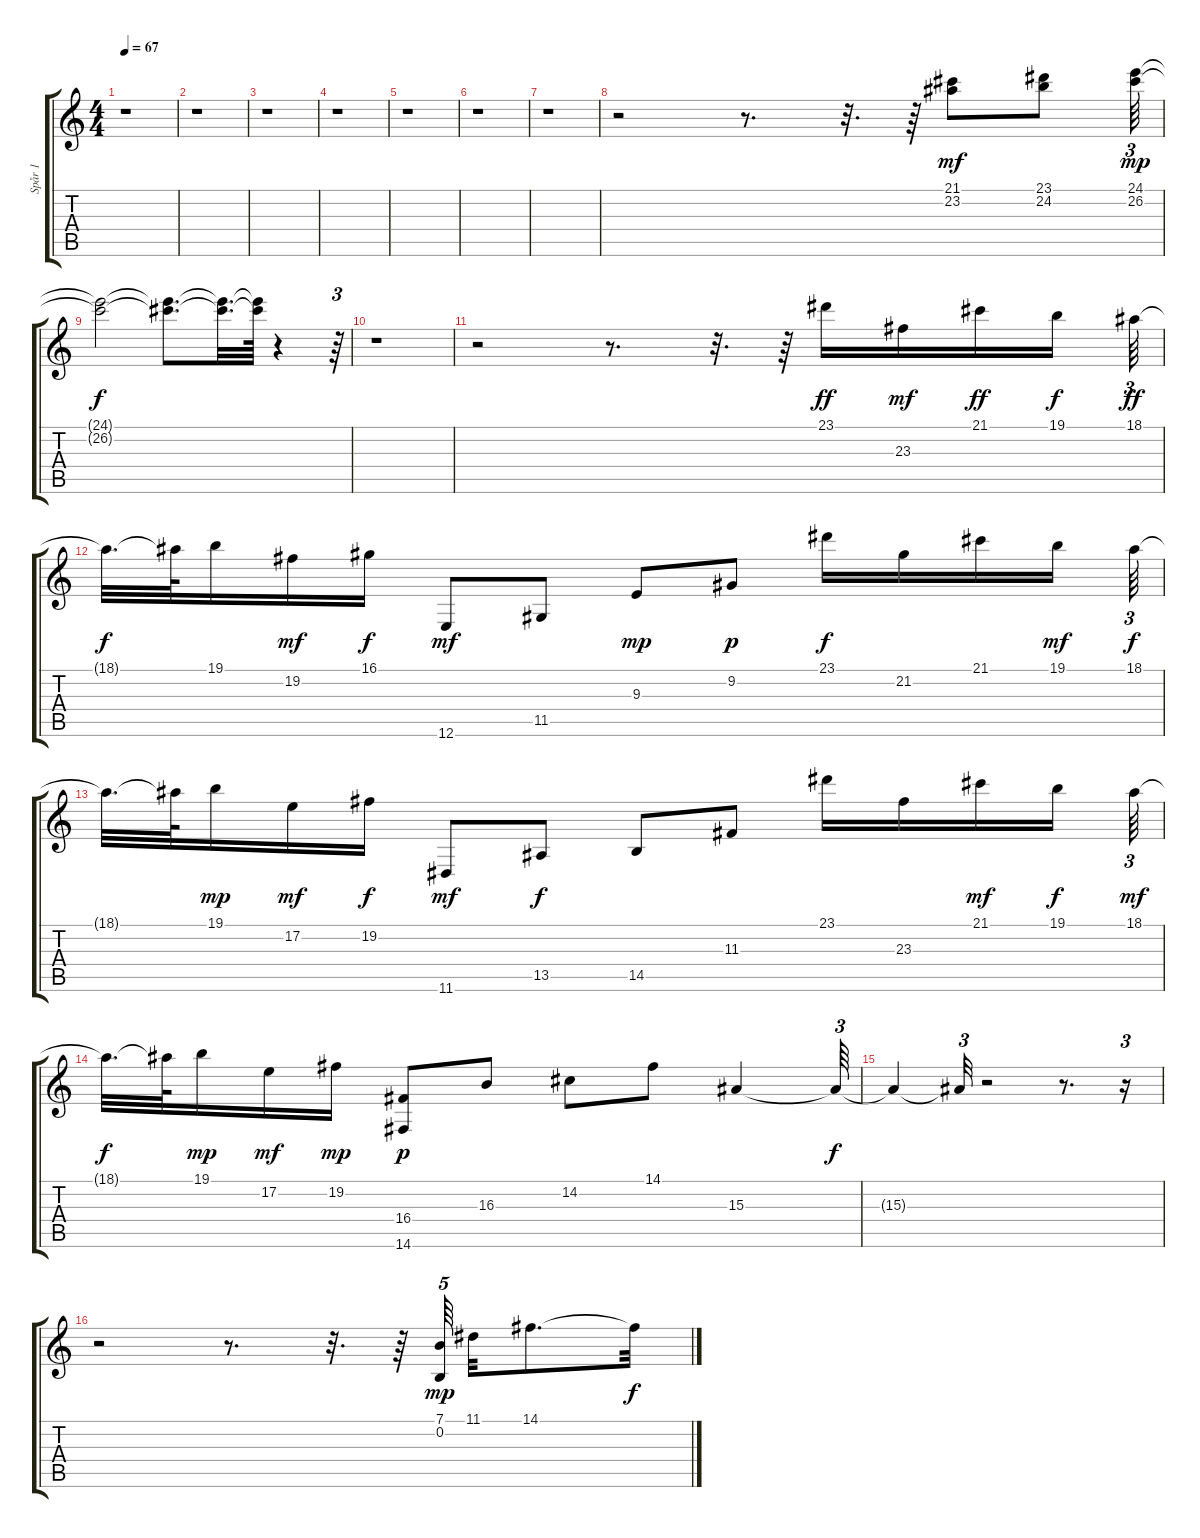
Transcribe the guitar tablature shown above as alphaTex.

\track ("Spår 1" "Spår 1") {instrument electricpiano1}
\staff {score tabs}
\tuning (E4 B3 G3 D3 A2 E2) {hide}
\ts (4 4)
\tempo 67
\clef g2
\ks c
r.1{dy f} |
r.1 |
r.1 |
r.1 |
r.1 |
r.1 |
r.1 |
r.2 r.8{d} r.32{d} r.64 (21.1 23.2).8{dy mf} (23.1 24.2).8 (24.1 26.2).64{tu (3 2) dy mp} |
(24.1{t} 26.2{t}).2{dy f} (24.1{t} 26.2{t}).8{d} (24.1{t} 26.2{t}).32{d} (24.1{t} 26.2{t}).64 r.4 r.64{tu (3 2)} |
r.1 |
r.2 r.8{d} r.32{d} r.64 23.1.16{dy ff} 23.3.16{dy mf} 21.1.16{dy ff} 19.1.16{dy f} 18.1.64{tu (3 2) dy ff} |
18.1{t}.32{d dy f} 18.1{t}.64 19.1.16 19.2.16{dy mf} 16.1.16{dy f} 12.6.8{dy mf} 11.5.8 9.3.8{dy mp} 9.2.8{dy p} 23.1.16{dy f} 21.2.16 21.1.16 19.1.16{dy mf} 18.1.64{tu (3 2) dy f} |
18.1{t}.32{d} 18.1{t}.64 19.1.16{dy mp} 17.2.16{dy mf} 19.2.16{dy f} 11.6.8{dy mf} 13.5.8{dy f} 14.5.8 11.3.8 23.1.16 23.3.16 21.1.16{dy mf} 19.1.16{dy f} 18.1.64{tu (3 2) dy mf} |
18.1{t}.32{d dy f} 18.1{t}.64 19.1.16{dy mp} 17.2.16{dy mf} 19.2.16{dy mp} (16.4 14.6).8{dy p} 16.3.8 14.2.8 14.1.8 15.3.4 15.3{t}.64{tu (3 2) dy f} |
15.3{t}.4 15.3{t}.32{tu (3 2)} r.2 r.8{d} r.16{tu (3 2)} |
r.2 r.8{d} r.32{d} r.64 (7.1 0.2).64{tu (5 4) dy mp} 11.1.32 14.1.8{d} 14.1{t}.32{dy f}
